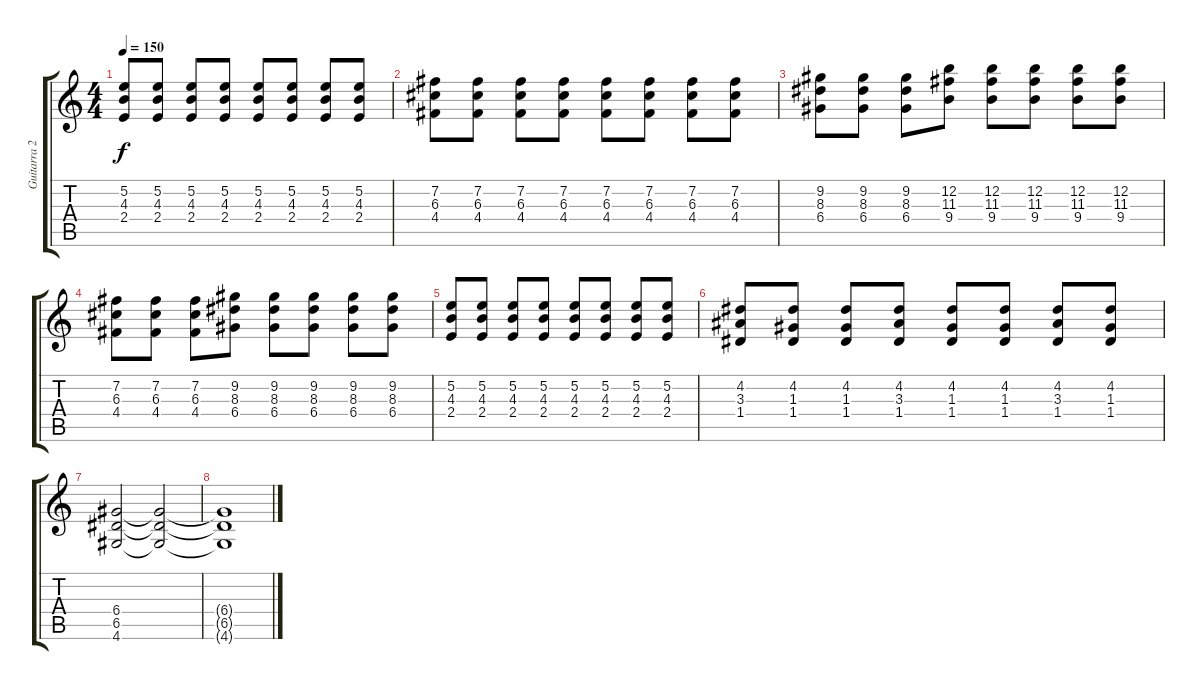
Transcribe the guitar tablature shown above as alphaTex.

\track ("Guitarra 2" "Guitarra 2") {instrument distortionguitar}
\staff {score tabs}
\tuning (E4 B3 G3 D3 A2 E2) {hide}
\ts (4 4)
\tempo 150
\clef g2
\ks c
(5.2 4.3 2.4).8{dy f} (5.2 4.3 2.4).8 (5.2 4.3 2.4).8 (5.2 4.3 2.4).8 (5.2 4.3 2.4).8 (5.2 4.3 2.4).8 (5.2 4.3 2.4).8 (5.2 4.3 2.4).8 |
(7.2 6.3 4.4).8 (7.2 6.3 4.4).8 (7.2 6.3 4.4).8 (7.2 6.3 4.4).8 (7.2 6.3 4.4).8 (7.2 6.3 4.4).8 (7.2 6.3 4.4).8 (7.2 6.3 4.4).8 |
(9.2 8.3 6.4).8 (9.2 8.3 6.4).8 (9.2 8.3 6.4).8 (12.2 11.3 9.4).8 (12.2 11.3 9.4).8 (12.2 11.3 9.4).8 (12.2 11.3 9.4).8 (12.2 11.3 9.4).8 |
(7.2 6.3 4.4).8 (7.2 6.3 4.4).8 (7.2 6.3 4.4).8 (9.2 8.3 6.4).8 (9.2 8.3 6.4).8 (9.2 8.3 6.4).8 (9.2 8.3 6.4).8 (9.2 8.3 6.4).8 |
(5.2 4.3 2.4).8 (5.2 4.3 2.4).8 (5.2 4.3 2.4).8 (5.2 4.3 2.4).8 (5.2 4.3 2.4).8 (5.2 4.3 2.4).8 (5.2 4.3 2.4).8 (5.2 4.3 2.4).8 |
(4.2 3.3 1.4).8 (4.2 1.3 1.4).8 (4.2 1.3 1.4).8 (4.2 3.3 1.4).8 (4.2 1.3 1.4).8 (4.2 1.3 1.4).8 (4.2 3.3 1.4).8 (4.2 1.3 1.4).8 |
(6.4 6.5 4.6).2 (6.4{t} 6.5{t} 4.6{t}).2 |
(6.4{t} 6.5{t} 4.6{t}).1
